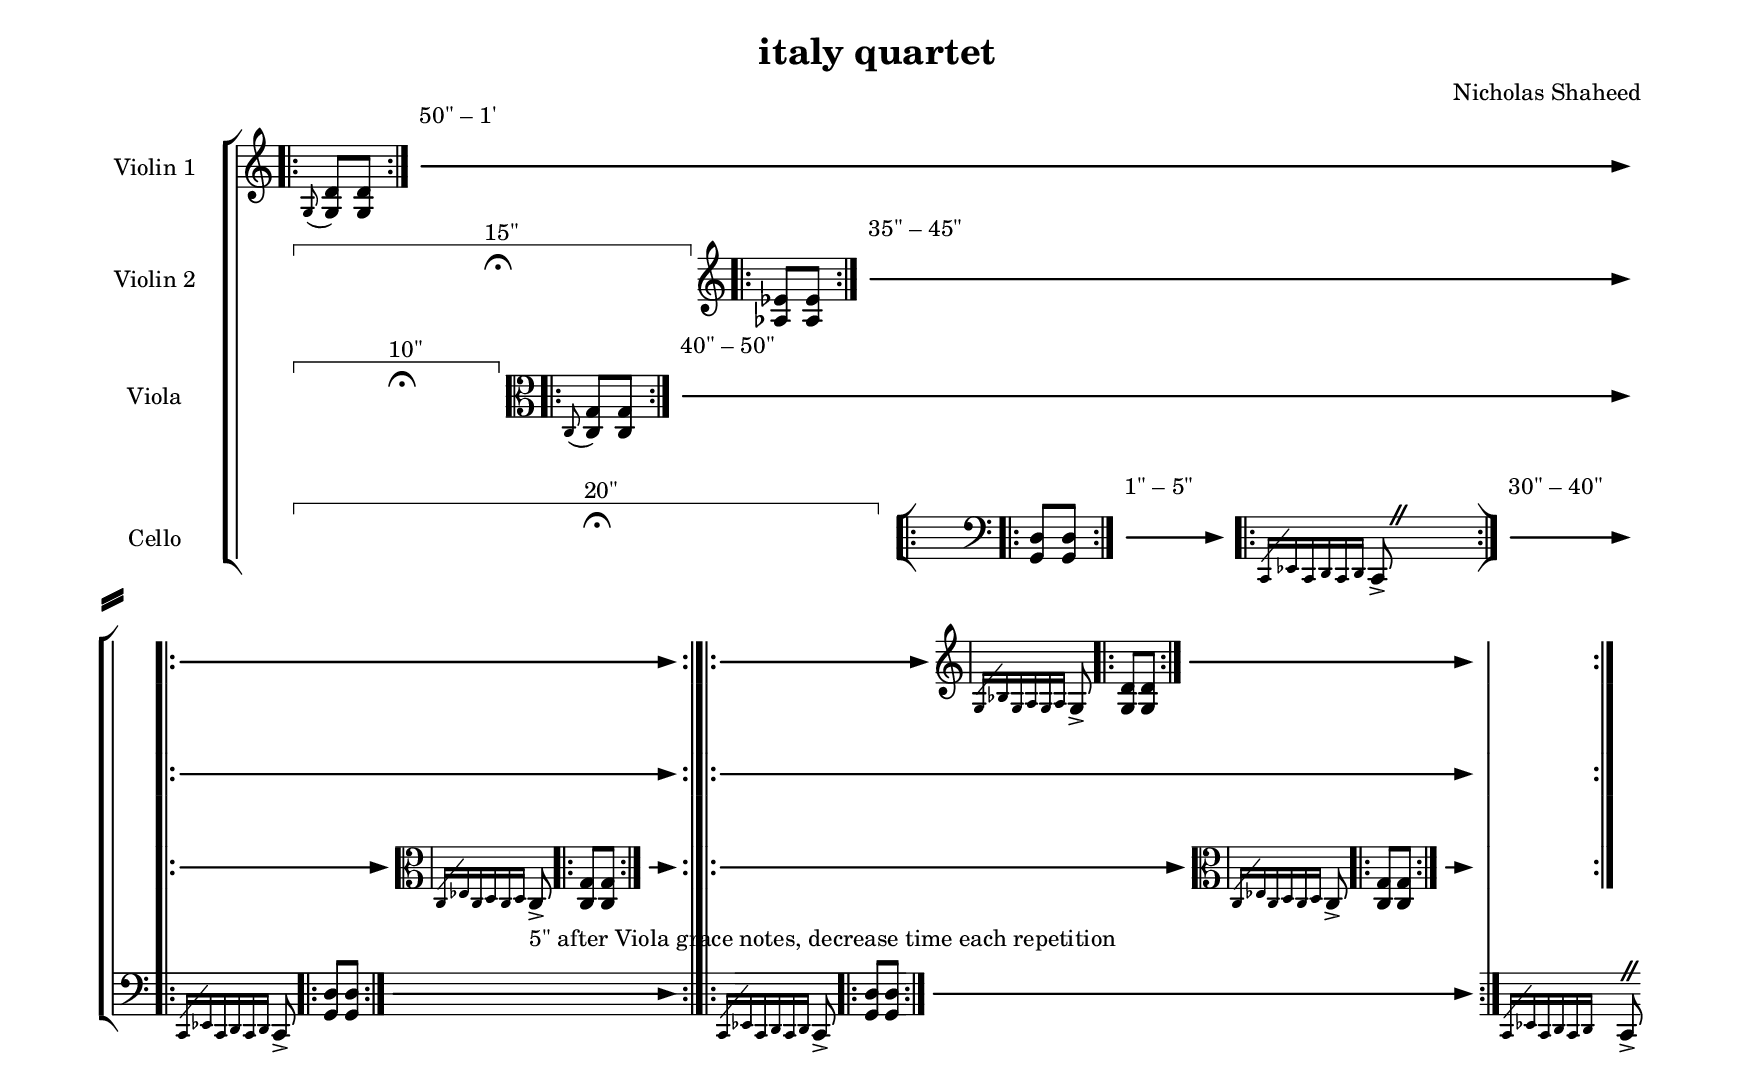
\version "2.18.2"
\language "english"
%%% "arrows.ily %%%

#(define-markup-command 
   (arrow layout props 
     type ;; "open" "close" "huron" "long" "large" "wings" "relief"
     fletching? ;; #t or #f
     axis ;; X or Y
     direction ;; RIGHT or LEFT, UP or DOWN, 
     a-length ;; any number >= #0
     boldness) ;; #0 < any number < #1
   (string? boolean? ly:dir? ly:dir? number? number?)
  "Draw arrows with variable length & boldness."
  (define fletching #t)  
  (interpret-markup layout props
    (cond 
     

 
;; "long" optimal thickness #0.07
      ((and (string=? type "long")(and (eq? axis X)(eq? direction 1)))
            (markup 
             (#:override (cons (quote filled) #t)
              (#:path boldness
               `((moveto    0.00  0.00)
                 (lineto   -1.80 -0.60)
                 ;(curveto  -2.40 -0.40 -2.35 -0.15 -2.35 -0.05)
                 ;(lineto   ,(* a-length -1) -0.05)
                 ;(lineto   ,(* a-length -1)  0.05)
                 (lineto   -1.80  0.00)
                 ;(curveto  -2.35  0.10 -2.40  0.40 -1.80  0.60)
                 ;(lineto   -2.35  0.10)
                 ;(lineto   -2.40  0.40)
                 (lineto   -1.80  0.60)
                 ;(lineto  -2.35  0.10 )
                 (lineto    0.00  0.00)
                 (closepath))))))
     
   
      
 
      
;; "large" optimal thickness #0.07
 
          
      (else (ly:error "Arrows' parameter(s) do not fit")))))


%% slashed grace notes

slash =
#(define-music-function (parser location ang stem-fraction protrusion)
   (number? number? number?)
   (remove-grace-property 'Voice 'Stem 'direction) ; necessary?
   #{
     \once \override Stem #'stencil =
     #(lambda (grob)
       (let* ((X-parent (ly:grob-parent grob X))
              (is-rest? (ly:grob? (ly:grob-object X-parent 'rest))))
         (if is-rest?
             empty-stencil
             (let* ((ang (degrees->radians ang))
                    ; We need the beam and its slope so that slash will
                    ; extend uniformly past the stem and the beam
                    (beam (ly:grob-object grob 'beam))
                    (beam-X-pos (ly:grob-property beam 'X-positions))
                    (beam-Y-pos (ly:grob-property beam 'positions))
                    (beam-slope (/ (- (cdr beam-Y-pos) (car beam-Y-pos))
                                   (- (cdr beam-X-pos) (car beam-X-pos))))
                    (beam-angle (atan beam-slope))
                    (stem-Y-ext (ly:grob-extent grob grob Y))
                    ; Stem.length is expressed in half staff-spaces
                    (stem-length (/ (ly:grob-property grob 'length) 2.0))
                    (dir (ly:grob-property grob 'direction))
                    ; if stem points up. car represents segment of stem
                    ; closest to notehead; if down, cdr does
                    (stem-ref (if (= dir 1) (car stem-Y-ext) (cdr stem-Y-ext)))
                    (stem-segment (* stem-length stem-fraction))
                    ; Where does slash cross the stem?
                    (slash-stem-Y (+ stem-ref (* dir stem-segment)))
                    ; These are values for the portion of the slash that
                    ; intersects the beamed group.
                    (dx (/ (- stem-length stem-segment)
                           (- (tan ang) (* dir beam-slope))))
                    (dy (* (tan ang) dx))
                    ; Now, we add in the wings
                    (protrusion-dx (* (cos ang) protrusion))
                    (protrusion-dy (* (sin ang) protrusion))
                    (x1 (- protrusion-dx))
                    (y1 (- slash-stem-Y (* dir protrusion-dy)))
                    (x2 (+ dx protrusion-dx))
                    (y2 (+ slash-stem-Y
                           (* dir (+ dy protrusion-dy))))
                    (th (ly:staff-symbol-line-thickness grob))
                    (stil (ly:stem::print grob)))

              (ly:stencil-add
                stil
                (make-line-stencil th x1 y1 x2 y2))))))
   #})

slashI = {
  \slash 50 0.6 1.0
}

%% Header, Footer, and Various Formatting Values

% paper
scorePaperSize = "a4landscape"

% header
ttl = "italy quartet"
cmp = "Nicholas Shaheed"
tg  = ##f

% other
beginningMult = 3
beginningLen  = 40
alen = 12
blen = 16
#(define (beginningArrow n) (- beginningLen (* beginningMult n)))
\defineBarLine "|-dashedSpan" #'("||" "" "!!")
\defineBarLine ".|:-end" #'("" ".|:" "")
\defineBarLine ".|:-small" #'(".|:" "" "")
\defineBarLine ":|.-small" #'(":|." "" "")
\defineBarLine ".|:-mixed" #'(".|:" "" "|")
\defineBarLine ":|.-mixed" #'(":|." "" "|")
\defineBarLine ":|:-split" #'(":|." ".|:" "||")
\defineBarLine ".|:-left"  #'("" ".|:" "||")
\defineBarLine ":|.-left"  #'("" ":|." "||")

% supposed to make a rest of length n, but it doens't work
varRest = 
#(define-music-function
  (parser location n)
  (integer?)
   make-music
      'SkipEvent
      'duration
      (ly:make-duration 3 0 n)
  )

%% %%

%% Global %%
global= {
  \set Score.markFormatter = #format-mark-box-alphabet
  \override Staff.Clef.full-size-change = ##t
  
  \override BreathingSign.text = \markup {
    \musicglyph #"scripts.caesura.straight"
  }

  s8*40 s8 s8 
  
  s8 s8 s8 s8 s8 s8 s8 s8 s8 
  s8 s8 s8 
  
  \override Score.RehearsalMark.self-alignment-X = #CENTER
  \override Score.RehearsalMark #'break-visibility = #end-of-line-visible
  \mark \markup {2 - 4x}
  
  \grace {s16 s s s s s}
  s8 * 16 \mark \markup {2 - 4x}

\once \omit Staff.Clef
}
%% %%

%% In-Score Functions %% 

beginning = 
#(define-music-function
  (parser location dur str)
  (integer? string?)
  #{
    <<
      %% Generates a full measure rest so the fermata/text can be placed in the center
      {
       \once \hide MultiMeasureRest
       \once \override MultiMeasureRestText #'extra-offset = #'(0 . -2.4)
       \once \override HorizontalBracket.shorten-pair = #'(-3 . 0)
       
       % sets time signature to dur / 8
       #(make-music
        'TimeSignatureMusic
        'beat-structure
        '()
        'denominator
        8
        'numerator
        dur)
       
       % generates full measure rest that have a fermatamarkup and str above it
      #(make-music
        'MultiMeasureRestMusic
        'duration
        (ly:make-duration 3 0 dur)
        'articulations
        (list (make-music
                'MultiMeasureTextEvent
                'tweaks
                (list (cons (quote outside-staff-priority) 40)
                      (cons (quote outside-staff-padding) 0))
                'text
                (markup #:fermata))
              (make-music
                'MultiMeasureTextEvent
                'direction
                1
                'text
                (markup
                    #:line
                    (#:hspace 0.7
                    (#:center-column
                    (#:vspace -1.3 #:halign 20 #:simple str)))))))
      }
      %% generates rests needed to make a group (hoizontal bracket)
      {
        \hide Rest
        
        %% Makes the \startGroup rests
       #(make-music
          'RestEvent
          'articulations
          (list (make-music
                  'NoteGroupingEvent
                  'span-direction
                  -1))
          'duration
          (ly:make-duration 3 0 (- dur 1)))
       
       %% Makes the \stopGroup rest
       #(make-music
          'RestEvent
          'articulations
          (list (make-music
                  'NoteGroupingEvent
                  'span-direction
                  1))
          'duration
          (ly:make-duration 3 0 1))
      }
    >>
  #}
)

% \stopStaff and \startStaff are for changing staff properties, not turning the staff off,
% The StaffSymbol and Barline Transparencies are for that
invs = 
#(define-music-function
    (parser location)
    ()
    #{
      \stopStaff
      \override Staff.StaffSymbol.transparent = ##t
      \override Staff.BarLine.transparent = ##t 
%       \override Staff.Clef.transparent = ##t
      
      \startStaff

    #}
    
 )

% make the barline and staffsymbol visible again
notinvs = 
#(define-music-function
    (parser location)
    ()
    #{
      \stopStaff
      \override Staff.StaffSymbol.transparent = ##f
      \override Staff.BarLine.transparent = ##f 
      \startStaff
    #}
    
 )



% turns transparencies off if needed
startstaff = 
#(define-music-function
  (parser location end)
  (boolean?)
  (if end
    #{
      \notinvs
    #}
    #{
      
    #}
  )
)

% hides bar line and makes an arrow
% arrow :: length -> timeStr -> endofstaff?
arrow = 
#(define-music-function
  (parser location dur str end)
  (integer? markup? boolean?)
  #{
      % Set up text spanner to display arrow
      \override TextSpanner.bound-details.left.stencil-align-dir-y = #CENTER
      \override TextSpanner.style = #'line
      % put in in the middle of the staff
      % TODO: get height of staff and use that?
      \override TextSpanner.extra-offset = #'(0 . -3.1)
      \override TextSpanner.bound-details.right.text = \markup { 
        \column {
        \scale #'( 1 . 1)
        \arrow #"long" ##f #X #UP #1 #0.0
        }
      }
      \override TextSpanner.thickness = #2   
       
      % in order to keep the right hand barline to appear, need to \stopStaff, put a small 
      % hidden rest, and \startStaff
      
      % after that, use invis (it does page breaks with the staff bracket) for the the bulk
      % of the spacing
      \stopStaff 
      
      \override Staff.Clef.transparent = ##f
      
    <<
      {
       % sets time signature to dur / 8
       #(make-music
        'TimeSignatureMusic
        'beat-structure
        '()
        'denominator
        8
        'numerator
        dur)


      % invisible rests of length tail that start text span
      #(make-music
        'SequentialMusic
        'elements
        (list (make-music
                'SkipEvent
                'articulations
                (list (make-music
                        'TextSpanEvent
                        'span-direction
                        -1)
                       (make-music
                        'TextScriptEvent
                        'direction
                        1
                        'text
                        (markup #:line (#:left-align str))
                        )                  
                  )
                'duration
                (ly:make-duration 3 0 1)
                )
        )
      )
      
      \startStaff
      
      \invs
      \override Staff.BarLine.transparent = ##f

      % invisible rests of length head
      #(make-music
        'SkipEvent
        'duration
        (ly:make-duration 3 0 (- dur 2)))
      
      %\override Score.BarLine.stencil = ##f 
      
      \stopStaff
      \override Staff.Clef.transparent = ##f
      \startStaff
      
      % invisible rest of length tail that end text spanner
      #(make-music
        'SequentialMusic
        'elements
        (list (make-music
                'SkipEvent
                'articulations
                (list (make-music
                        'TextSpanEvent
                        'span-direction
                        1)
                       )
                'duration
                (ly:make-duration 3 0 1)
              )
        )
      )
      
      }
    >>
      
      \startstaff #end
            
      \revert TextSpanner.bound-details.left.stencil-align-dir-y
      \revert TextSpanner.style
      \revert TextSpanner.extra-offset
      \revert TextSpanner.bound-details.right.text
      
      \revert Score.BarLine.stencil       
  #}
  )

arrowGrace = 
#(define-music-function
  (parser location dur str end)
  (integer? markup? boolean?)
  #{
      % Set up text spanner to display arrow
      \override TextSpanner.bound-details.left.stencil-align-dir-y = #CENTER
      \override TextSpanner.style = #'line
      % put in in the middle of the staff
      % TODO: get height of staff and use that?
      \override TextSpanner.extra-offset = #'(0 . -3.1)
      \override TextSpanner.bound-details.right.text = \markup { 
        \column {
        \scale #'( 1 . 1)
        \arrow #"long" ##f #X #UP #1 #0.0
        }
      }
      \override TextSpanner.thickness = #2   
       
      % in order to keep the right hand barline to appear, need to \stopStaff, put a small 
      % hidden rest, and \startStaff
      
      % after that, use invis (it does page breaks with the staff bracket) for the the bulk
      % of the spacing
      
      \override Staff.Clef.transparent = ##f
      
    <<
      {
       % sets time signature to dur / 8
       #(make-music
        'TimeSignatureMusic
        'beat-structure
        '()
        'denominator
        8
        'numerator
        dur)


      % crappy hack that puts the \startTextSpanner in the grace notes
      \grace { 
      #(make-music
        'SequentialMusic
        'elements
        (list (make-music
                'SkipEvent
                'articulations
                (list (make-music
                        'TextSpanEvent
                        'span-direction
                        -1)
                       (make-music
                        'TextScriptEvent
                        'direction
                        1
                        'text
                        (markup #:line (#:left-align str))
                        )                  
                  )
                'duration
                (ly:make-duration 4 0 1)
                )
        )
      )
      s16 s s s s
      }

      % invisible rests of length head
      #(make-music
        'SkipEvent
        'duration
        (ly:make-duration 3 0 (- dur 1)))
      
      %\override Score.BarLine.stencil = ##f 
      
      \stopStaff
      \override Staff.Clef.transparent = ##f
      \startStaff
      
      % invisible rest of length tail that end text spanner
      #(make-music
        'SequentialMusic
        'elements
        (list (make-music
                'SkipEvent
                'articulations
                (list (make-music
                        'TextSpanEvent
                        'span-direction
                        1)
                       )
                'duration
                (ly:make-duration 3 0 1)
              )
        )
      )
      
      }
    >>
      
      \startstaff #end
            
      \revert TextSpanner.bound-details.left.stencil-align-dir-y
      \revert TextSpanner.style
      \revert TextSpanner.extra-offset
      \revert TextSpanner.bound-details.right.text
      
      \revert Score.BarLine.stencil       
  #}
  )

% display blank space for the given duration
blank = 
#(define-music-function
  (parser location dur)
  (ly:duration?)
  #{
      \stopStaff
      \override Score.BarLine.stencil = ##f 
            
      #(make-music
        'SkipEvent
        'duration
         dur
        )      
      
      \startStaff     
      \revert Score.BarLine.stencil       
  #}
  )

asect =
{
  \once \omit Staff.Clef
  \once \override Staff.BarLine.transparent = ##f
  \bar ".|:-end"
  \grace {s16 s s s s s}
}

violinOne = \new Voice \relative c'' {
  \set Staff.instrumentName = #"Violin 1 "
  
  \override Staff.TimeSignature #'stencil = ##f 
  \time 1/4
  
  
  %% Beginning Section
  \bar ".|:"
    \appoggiatura g,8 <g d'>8 <g d'>8
  \bar ":|."
  
  \arrow \beginningLen "50\" – 1'" ##f
  
  %% A section
  <<
    \asect
    \arrowGrace \alen "" ##f
  >>

  \bar ":|.|:"
  
  %% B section
  \arrowGrace 4 "" ##t
      
  \clef treble
  \time 1/8
  \grace {\slashI {g16 bf g a g a } } 
  g8->
      
  \bar ".|:-small"
  \time 1/4
  <g d'>8[  <g d'>8]
  \bar ":|.-small"
  
  \arrow #(- blen 7) "" ##f
   
   % C Section
  \bar ":|."
}

violinTwo = \new Voice \relative c'' {
  
  %% Beginning
  \set Staff.instrumentName = #"Violin 2 " 
  
  \override Staff.TimeSignature #'stencil = ##f 
  \time 1/8  
  
  \once \omit Staff.Clef
  
  \invs

  \grace s8
  
  \beginning #(* beginningMult 3) "15\""

  \notinvs
  
  \clef treble

  
  \time 1/4
  \bar ".|:"
    \grace s8 <af, ef'>8 <af ef'>8
  \bar ":|."  
  
  \arrow #(beginningArrow 3) "35\" – 45\"" ##f
  
  %% A section
  <<
    \asect
    { \arrowGrace \alen "" ##f 
    }
  >>  
  
  \bar ":|.|:"

  %% B Section
  { \arrowGrace \blen "" ##f }
  
  \bar ":|."
  
  %% C Section

}


viola = \new Voice \relative c' {
  \set Staff.instrumentName = #"Viola "
  
  %% Beginning
  \override Staff.TimeSignature #'stencil = ##f 
  \time 4/4
  
  \once \omit Staff.Clef
  
  \invs
  
  \grace s8 


  \beginning #(* beginningMult 2) "10\""

  \notinvs
  
  \clef alto
  
  \time 1/4
  \bar ".|:"
    \appoggiatura c,8 <c g'>8 <c g'>8
  \bar ":|."
  
  \arrow #(beginningArrow 2) "40\" – 50\"" ##f

  %% A Section
  <<
    \asect
    { 
      \arrowGrace 4 "" ##t
    }   
  >>
  
  %% B Section
  
  \bar "|"
  \override Staff.Clef.full-size-change = ##t
  \set Staff.forceClef = ##t 
  
  \time 1/8
  \grace {\slashI {c16 ef c d c d} } 
  c8->  
  
  \bar ".|:-small"
    \time 1/4
    <c g'>8[  <c g'>8]
  \bar ":|.-small"
  
  \arrow #(- alen 7) "" ##f
  
  \bar ":|.|:"
 
  %% B Section

  \arrowGrace 8 "" ##t
      
  \time 1/8
      
  \once \set Staff.forceClef = ##t 

  \clef alto
  \grace {\slashI {c16 ef c d c d} } 
  c8->  
      
  \bar ".|:-small"
    \time 1/4
    <c g'>8[  <c g'>8]
  \bar ":|.-small"
      
  \arrow #(- blen 11) "" ##t

  \bar ":|."
  
  %% C Section

}


  

cello = \new Voice
\relative c' {
  \set Staff.instrumentName = #"Cello "
  
  \override Staff.TimeSignature #'stencil = ##f   
  \once \omit Staff.Clef
  
  %% Beginning
  \invs
  
  \grace s8
  
  \beginning #(* beginningMult 4) "20\""
  
  \notinvs
  
  \bar "[|:"
  \time 1/8
  s8
  \time 1/4
  
  \clef bass
  
  \bar ".|:"
    \time 1/4
    <g, d'>8 <g d'>8
  \bar ":|."
  
  \time 1/8
  
  \arrow 8 "1\" – 5\"" ##t
  
  \bar ".|:"
    \time 1/8
    \grace {\slashI {c,16 ef c d c d} } 
    c8->\breathe
  \once \override Score.BarLine.stencil = ##f 
  \bar ":|."
  
  \time 1/4
  s4
  \bar ":|]"
  
  \arrow #(- (beginningArrow 4) 12) "30\" – 40\"" ##f
  
  %% A Section
  \undo \omit Staff.Clef
  \notinvs

  \break
  \bar ".|:-end"

  \time 1/8
  \clef bass
  \grace {\slashI {c16 ef c d c d} } 
  c8->  
    
  \bar ".|:-mixed"
    \time 1/4
    <g' d'>8 <g d'>8
  \bar ":|.-small"
    
  <<
    \arrow #(- alen 3) "" ##f
    {s8 s8^\markup {"5\" after Viola grace notes, decrease time each repetition"} 
    }
  >>
  \bar ":|."
  
  %% B Section

  \bar ":|.|:"
  \time 1/8
  \grace {\slashI {c,16 \notinvs 
                   ef c d c d} } 
  c8->  
   
  \bar ".|:-mixed"
    \time 1/4

    <g' d'>8 <g d'>8
    \stopStaff
    \once \override Staff.StaffSymbol.width = #0.1
    \startStaff
  \bar ":|.-small"
    
    
  \arrow #(- blen 3) "" ##f

  \bar ":|."
    
  %% C Section
  \notinvs
  \grace {\slashI {c,16 ef c d c d} } 
  c8-> \breathe 
}


\paper {
  #(set-paper-size scorePaperSize)
  
  system-separator-markup = \slashSeparator
  ragged-bottom = ##f

  
  margin = .75\in 
  left-margin = \margin
  right-margin = \margin
  top-margin = .5\in
  bottom-margin = \margin
}

\header {
  title = \ttl
  composer = \cmp
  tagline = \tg
}

\score {
  
  \new StaffGroup <<
    \new Staff << \global \violinOne >>
    \new Staff << \global \violinTwo >>
    \new Staff << \global \viola >>
    \new Staff << \global \cello  >>
                    
                  
  >>
  \layout {
    ragged-right = ##f
    \context {
    \Score
    \remove "Timing_translator"
    % \remove "Default_bar_line_engraver"
    
  }
  \context {
    \Staff
    \consists "Timing_translator"
    \consists "Default_bar_line_engraver"
    \remove "Forbid_line_break_engraver"
    % \RemoveEmptyStaves

  }
  \context {
    \StaffGroup
    systemStartDelimiter = #'SystemStartBracket	
    \override SystemStartBracket.collapse-height = #0.0
    %\override SystemStartSquare.X-offset = #-15 
  }
  \context {
    \Voice
    \consists "Horizontal_bracket_engraver"
    \override HorizontalBracket.bracket-flare = #'(0 . 0)
    \override HorizontalBracket.direction = #UP
  }
  }
}
